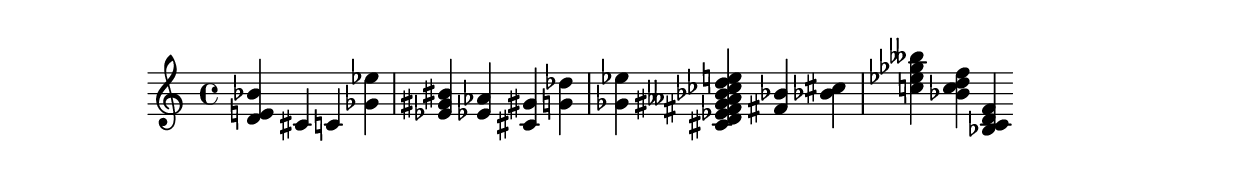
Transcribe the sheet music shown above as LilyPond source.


\version "2.6.0"

\header {

  texidoc ="Accidentals are placed as closely as possible.
Accidentals in corresponding octaves are aligned.
The top accidental should be nearest to the chord. The
flats in a sixth should be staggered.  "
  
}

\layout {
  raggedright = ##t
}


\context Voice \relative c'
{
  <d e! bes'!>4
  cis4
  c4
  \transpose c c' {
    <ges es'>
    <bis es gis>4
    <es! as!>
    <gis! cis!>
    <g! des'>
    <ges! es'!>
  }    
  <cis d es fis gis ases bes ces d e! >4
  <bes'! fis!>     
  <bes! cis!>
  <c! es ges beses>
  <bes! c d f >    
  <bes,! c d f >

}


